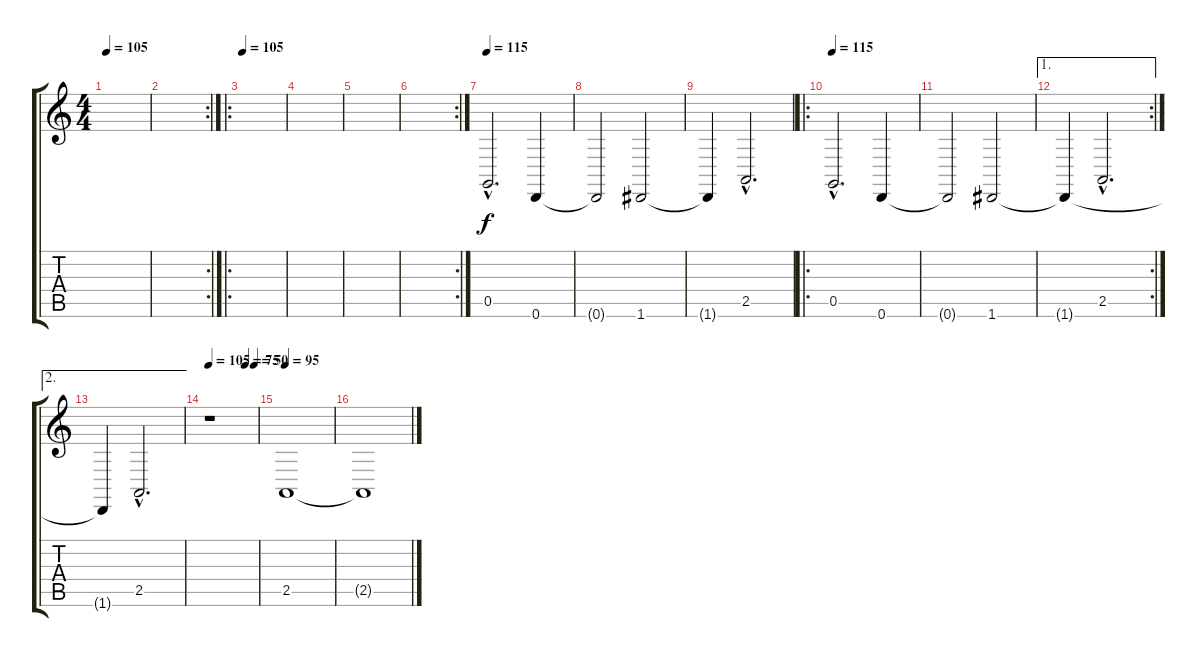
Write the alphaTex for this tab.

\track "" {instrument tremolostrings}
\staff {score tabs}
\tuning (D4 A3 F3 C3 G2 D2) {hide}
\ts (4 4)
\tempo 105
\clef g2
\ks c
|
\rc 2
|
\ro
\tempo 105
|
|
|
\rc 2
|
\tempo 115
0.5{hac}.2{d balance 7 instrument drawbarorgan} 0.6.4 |
0.6{t}.2 1.6.2 |
1.6{t}.4 2.5{hac}.2{d} |
\ro
\tempo 115
0.5{hac}.2{d balance 7 instrument drawbarorgan} 0.6.4 |
0.6{t}.2 1.6.2 |
\ae 1
\rc 2
1.6{t}.4 2.5{hac}.2{d} |
\ae 2
1.6{t}.4 2.5{hac}.2{d} |
\tempo 105
\tempo (75 0.75)
\tempo (50 0.9375)
r.1 |
\tempo 95
2.5.1{instrument drawbarorgan} |
2.5{t}.1
